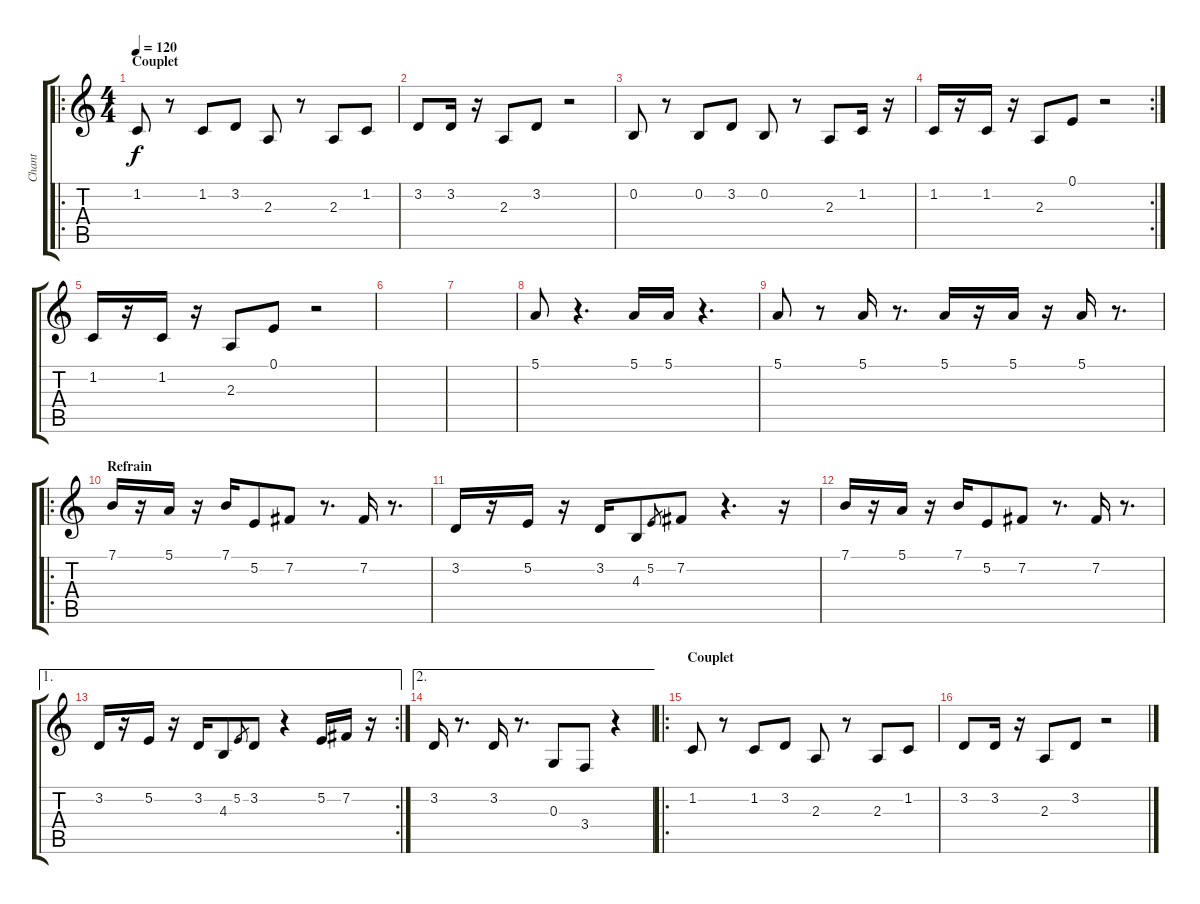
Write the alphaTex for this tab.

\track ("Chant" "Chant") {instrument lead6voice}
\staff {score tabs}
\tuning (E4 B3 G3 D3 A2 E2) {hide}
\ro
\ts (4 4)
\section ("" "Couplet")
\tempo 120
\clef g2
\ks c
1.2.8{dy f} r.8 1.2.8 3.2.8 2.3.8 r.8 2.3.8 1.2.8 |
3.2.8 3.2.16 r.16 2.3.8 3.2.8 r.2 |
0.2.8 r.8 0.2.8 3.2.8 0.2.8 r.8 2.3.8 1.2.16 r.16 |
\rc 2
1.2.16 r.16 1.2.16 r.16 2.3.8 0.1.8 r.2 |
1.2.16 r.16 1.2.16 r.16 2.3.8 0.1.8 r.2 |
|
|
5.1.8 r.4{d} 5.1.16 5.1.16 r.4{d} |
5.1.8 r.8 5.1.16 r.8{d} 5.1.16 r.16 5.1.16 r.16 5.1.16 r.8{d} |
\ro
\section ("" "Refrain")
7.1.16 r.16 5.1.16 r.16 7.1.16 5.2.8 7.2.8 r.8{d} 7.2.16 r.8{d} |
3.2.16 r.16 5.2.16 r.16 3.2.16 4.3.8 5.2.8{gr} 7.2.8 r.4{d} r.16 |
7.1.16 r.16 5.1.16 r.16 7.1.16 5.2.8 7.2.8 r.8{d} 7.2.16 r.8{d} |
\ae 1
\rc 2
3.2.16 r.16 5.2.16 r.16 3.2.16 4.3.8 5.2.8{gr} 3.2.8 r.4 5.2.16 7.2.16 r.16 |
\ae 2
3.2.16 r.8{d} 3.2.16 r.8{d} 0.3.8 3.4.8 r.4 |
\ro
\section ("" "Couplet")
1.2.8 r.8 1.2.8 3.2.8 2.3.8 r.8 2.3.8 1.2.8 |
3.2.8 3.2.16 r.16 2.3.8 3.2.8 r.2
